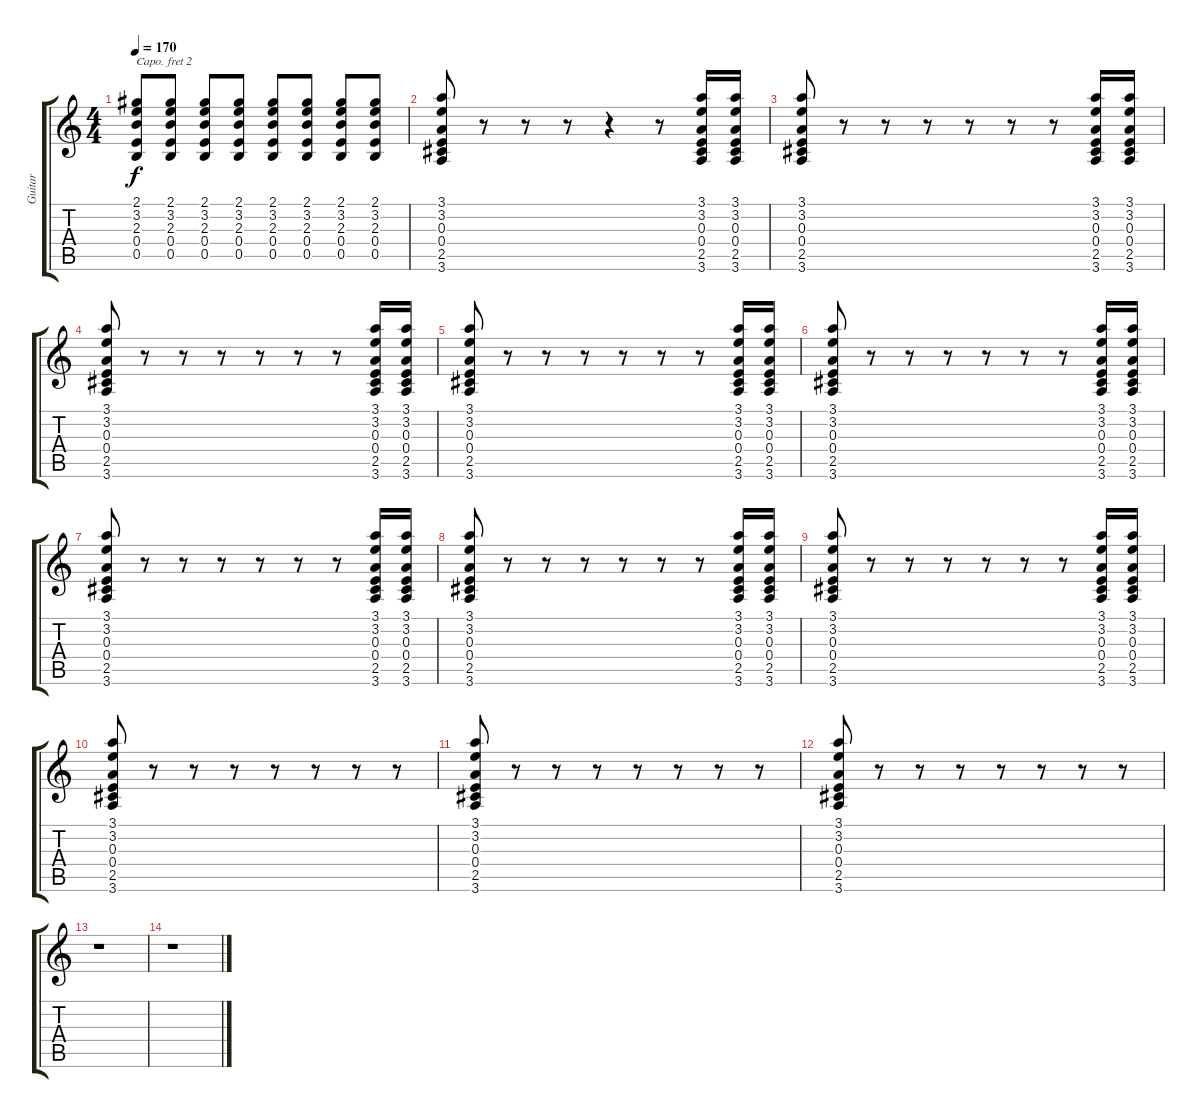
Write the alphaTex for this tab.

\track ("Guitar" "Guitar") {instrument acousticguitarsteel}
\staff {score tabs}
\capo 2
\tuning (E4 B3 G3 D3 A2 E2) {hide}
\ts (4 4)
\tempo 170
\clef g2
\ks c
(2.1 3.2 2.3 0.4 0.5).8{dy f} (2.1 3.2 2.3 0.4 0.5).8 (2.1 3.2 2.3 0.4 0.5).8 (2.1 3.2 2.3 0.4 0.5).8 (2.1 3.2 2.3 0.4 0.5).8 (2.1 3.2 2.3 0.4 0.5).8 (2.1 3.2 2.3 0.4 0.5).8 (2.1 3.2 2.3 0.4 0.5).8 |
(3.1 3.2 0.3 0.4 2.5 3.6).8 r.8 r.8 r.8 r.4 r.8 (3.1 3.2 0.3 0.4 2.5 3.6).16 (3.1 3.2 0.3 0.4 2.5 3.6).16 |
(3.1 3.2 0.3 0.4 2.5 3.6).8 r.8 r.8 r.8 r.8 r.8 r.8 (3.1 3.2 0.3 0.4 2.5 3.6).16 (3.1 3.2 0.3 0.4 2.5 3.6).16 |
(3.1 3.2 0.3 0.4 2.5 3.6).8 r.8 r.8 r.8 r.8 r.8 r.8 (3.1 3.2 0.3 0.4 2.5 3.6).16 (3.1 3.2 0.3 0.4 2.5 3.6).16 |
(3.1 3.2 0.3 0.4 2.5 3.6).8 r.8 r.8 r.8 r.8 r.8 r.8 (3.1 3.2 0.3 0.4 2.5 3.6).16 (3.1 3.2 0.3 0.4 2.5 3.6).16 |
(3.1 3.2 0.3 0.4 2.5 3.6).8 r.8 r.8 r.8 r.8 r.8 r.8 (3.1 3.2 0.3 0.4 2.5 3.6).16 (3.1 3.2 0.3 0.4 2.5 3.6).16 |
(3.1 3.2 0.3 0.4 2.5 3.6).8 r.8 r.8 r.8 r.8 r.8 r.8 (3.1 3.2 0.3 0.4 2.5 3.6).16 (3.1 3.2 0.3 0.4 2.5 3.6).16 |
(3.1 3.2 0.3 0.4 2.5 3.6).8 r.8 r.8 r.8 r.8 r.8 r.8 (3.1 3.2 0.3 0.4 2.5 3.6).16 (3.1 3.2 0.3 0.4 2.5 3.6).16 |
(3.1 3.2 0.3 0.4 2.5 3.6).8 r.8 r.8 r.8 r.8 r.8 r.8 (3.1 3.2 0.3 0.4 2.5 3.6).16 (3.1 3.2 0.3 0.4 2.5 3.6).16 |
(3.1 3.2 0.3 0.4 2.5 3.6).8 r.8 r.8 r.8 r.8 r.8 r.8 r.8 |
(3.1 3.2 0.3 0.4 2.5 3.6).8 r.8 r.8 r.8 r.8 r.8 r.8 r.8 |
(3.1 3.2 0.3 0.4 2.5 3.6).8 r.8 r.8 r.8 r.8 r.8 r.8 r.8 |
r.1 |
r.1
